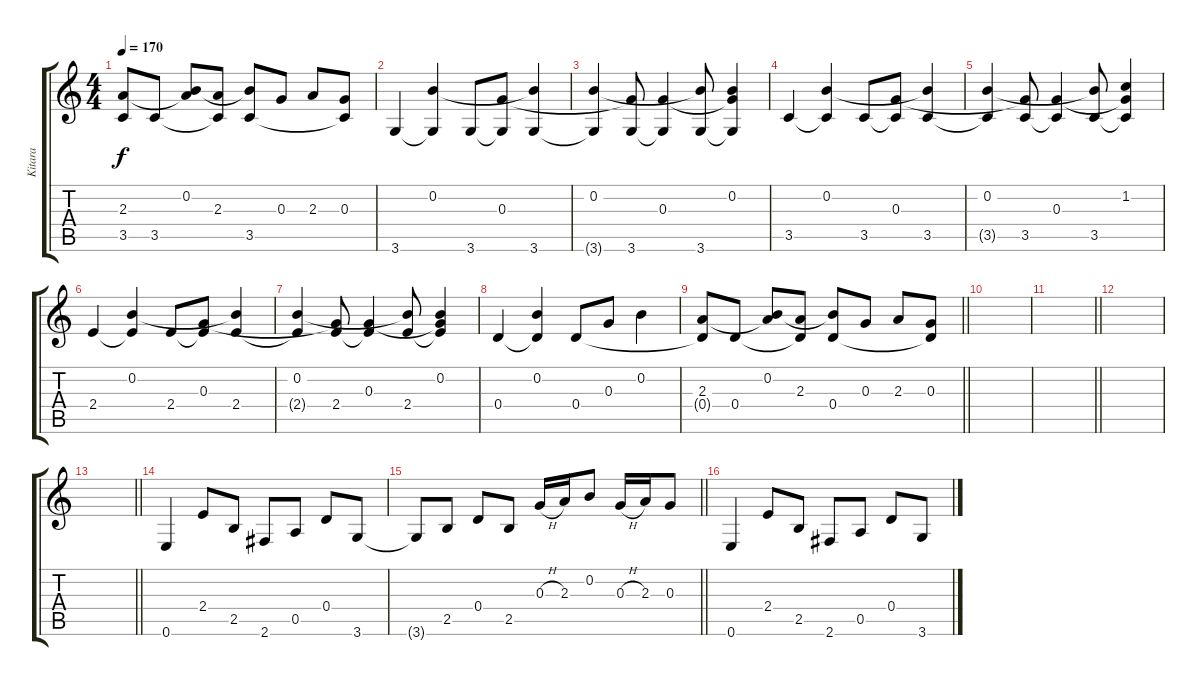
\track ("Kitara" "Kitara") {instrument acousticguitarsteel}
\staff {score tabs}
\tuning (E4 B3 G3 D3 A2 E2) {hide}
\ts (4 4)
\tempo 170
\clef g2
\ks c
(2.3 3.5{t}).8{dy f} 3.5.8 (0.2 2.3{t}).8 (2.3 3.5{t}).8 (0.2{t} 3.5).8 0.3.8 2.3.8 (0.3 3.5{t}).8 |
3.6.4 (0.2 3.6{t}).4 3.6.8 (0.3 3.6{t}).8 (0.2{t} 3.6).4 |
(0.2 3.6{t}).4 (0.3{t} 3.6).8 (0.3 3.6{t}).4 (0.2{t} 3.6).8 (0.2 0.3{t} 3.6{t}).4 |
3.5.4 (0.2 3.5{t}).4 3.5.8 (0.3 3.5{t}).8 (0.2{t} 3.5).4 |
(0.2 3.5{t}).4 (0.3{t} 3.5).8 (0.3 3.5{t}).4 (0.2{t} 3.5).8 (1.2 0.3{t} 3.5{t}).4 |
2.4.4 (0.2 2.4{t}).4 2.4.8 (0.3 2.4{t}).8 (0.2{t} 2.4).4 |
(0.2 2.4{t}).4 (0.3{t} 2.4).8 (0.3 2.4{t}).4 (0.2{t} 2.4).8 (0.2 0.3{t} 2.4{t}).4 |
0.4.4 (0.2 0.4{t}).4 0.4.8 0.3.8 0.2.4 |
\barLineRight lightlight
(2.3 0.4{t}).8 0.4.8 (0.2 2.3{t}).8 (2.3 0.4{t}).8 (0.2{t} 0.4).8 0.3.8 2.3.8 (0.3 0.4{t}).8 |
\section ("" "")
|
\barLineRight lightlight
|
|
\barLineRight lightlight
|
\section ("" "")
0.6.4 2.4.8 2.5.8 2.6.8 0.5.8 0.4.8 3.6.8 |
\barLineRight lightlight
3.6{t}.8 2.5.8 0.4.8 2.5.8 0.3{h}.16 2.3.16 0.2.8 0.3{h}.16 2.3.16 0.3.8 |
0.6.4 2.4.8 2.5.8 2.6.8 0.5.8 0.4.8 3.6.8
